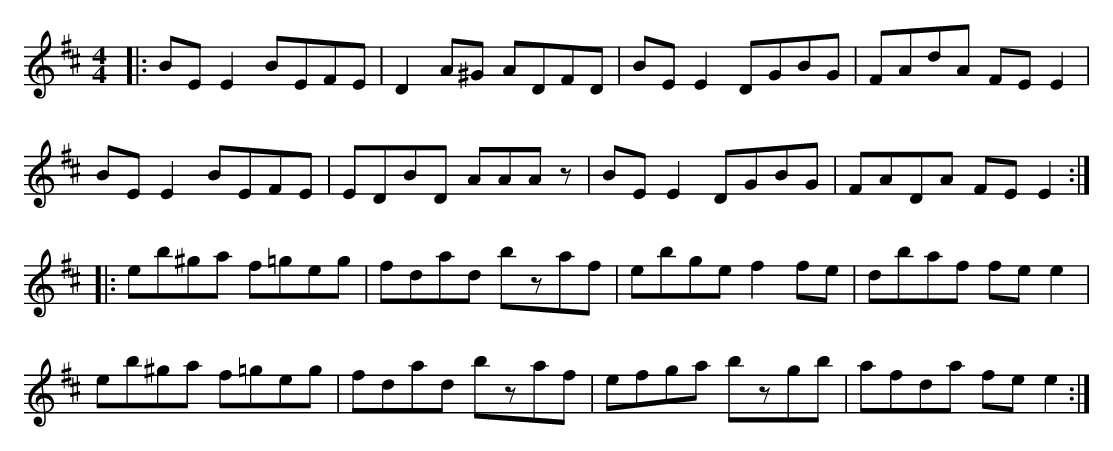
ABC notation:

X:1
M:4/4
K:Edor
|:BEE2 BEFE|D2A^G ADFD|BEE2 DGBG|FAdA FEE2|
BEE2 BEFE|EDBD AAAz|BEE2 DGBG|FADA FEE2:|
|:eb^ga f=geg|fdad bzaf|ebge f2fe|dbaf fee2|
eb^ga f=geg|fdad bzaf|efga bzgb|afda fee2:|
